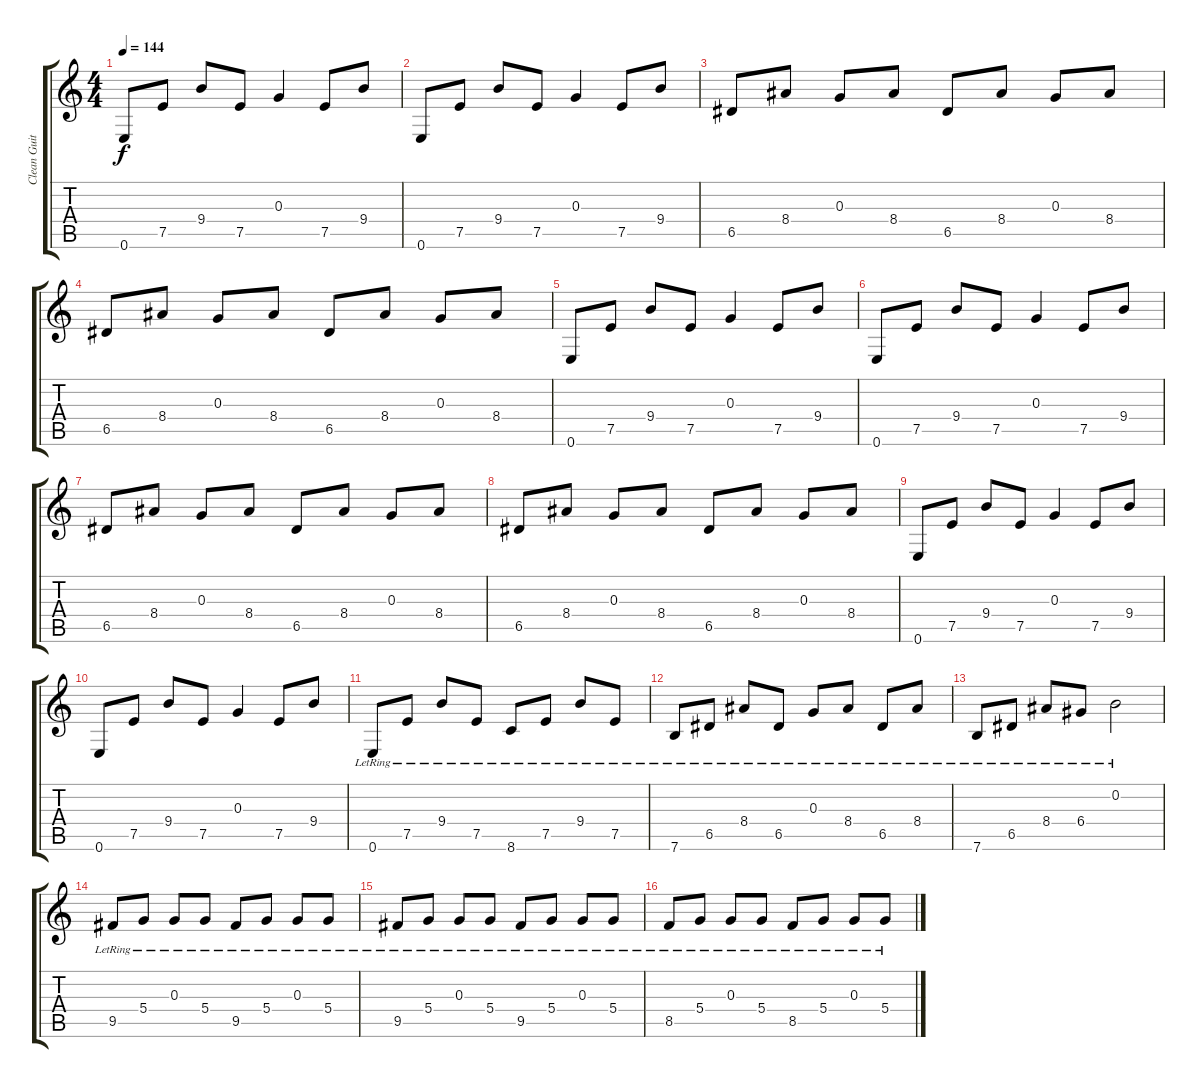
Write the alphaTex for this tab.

\track ("Clean Guitar -Ihsahn" "Clean Guit") {instrument electricguitarclean}
\staff {score tabs}
\tuning (E4 B3 G3 D3 A2 E2) {hide}
\ts (4 4)
\tempo 144
\clef g2
\ks c
0.6.8{dy f instrument electricguitarclean} 7.5.8 9.4.8 7.5.8 0.3.4 7.5.8 9.4.8 |
0.6.8 7.5.8 9.4.8 7.5.8 0.3.4 7.5.8 9.4.8 |
6.5.8 8.4.8 0.3.8 8.4.8 6.5.8 8.4.8 0.3.8 8.4.8 |
6.5.8 8.4.8 0.3.8 8.4.8 6.5.8 8.4.8 0.3.8 8.4.8 |
0.6.8 7.5.8 9.4.8 7.5.8 0.3.4 7.5.8 9.4.8 |
0.6.8 7.5.8 9.4.8 7.5.8 0.3.4 7.5.8 9.4.8 |
6.5.8 8.4.8 0.3.8 8.4.8 6.5.8 8.4.8 0.3.8 8.4.8 |
6.5.8 8.4.8 0.3.8 8.4.8 6.5.8 8.4.8 0.3.8 8.4.8 |
0.6.8 7.5.8 9.4.8 7.5.8 0.3.4 7.5.8 9.4.8 |
0.6.8 7.5.8 9.4.8 7.5.8 0.3.4 7.5.8 9.4.8 |
0.6{lr}.8 7.5{lr}.8 9.4{lr}.8 7.5{lr}.8 8.6{lr}.8 7.5{lr}.8 9.4{lr}.8 7.5{lr}.8 |
7.6{lr}.8 6.5{lr}.8 8.4{lr}.8 6.5{lr}.8 0.3{lr}.8 8.4{lr}.8 6.5{lr}.8 8.4{lr}.8 |
7.6{lr}.8 6.5{lr}.8 8.4{lr}.8 6.4{lr}.8 0.2{lr}.2 |
9.5{lr}.8 5.4{lr}.8 0.3{lr}.8 5.4{lr}.8 9.5{lr}.8 5.4{lr}.8 0.3{lr}.8 5.4{lr}.8 |
9.5{lr}.8 5.4{lr}.8 0.3{lr}.8 5.4{lr}.8 9.5{lr}.8 5.4{lr}.8 0.3{lr}.8 5.4{lr}.8 |
8.5{lr}.8 5.4{lr}.8 0.3{lr}.8 5.4{lr}.8 8.5{lr}.8 5.4{lr}.8 0.3{lr}.8 5.4{lr}.8
